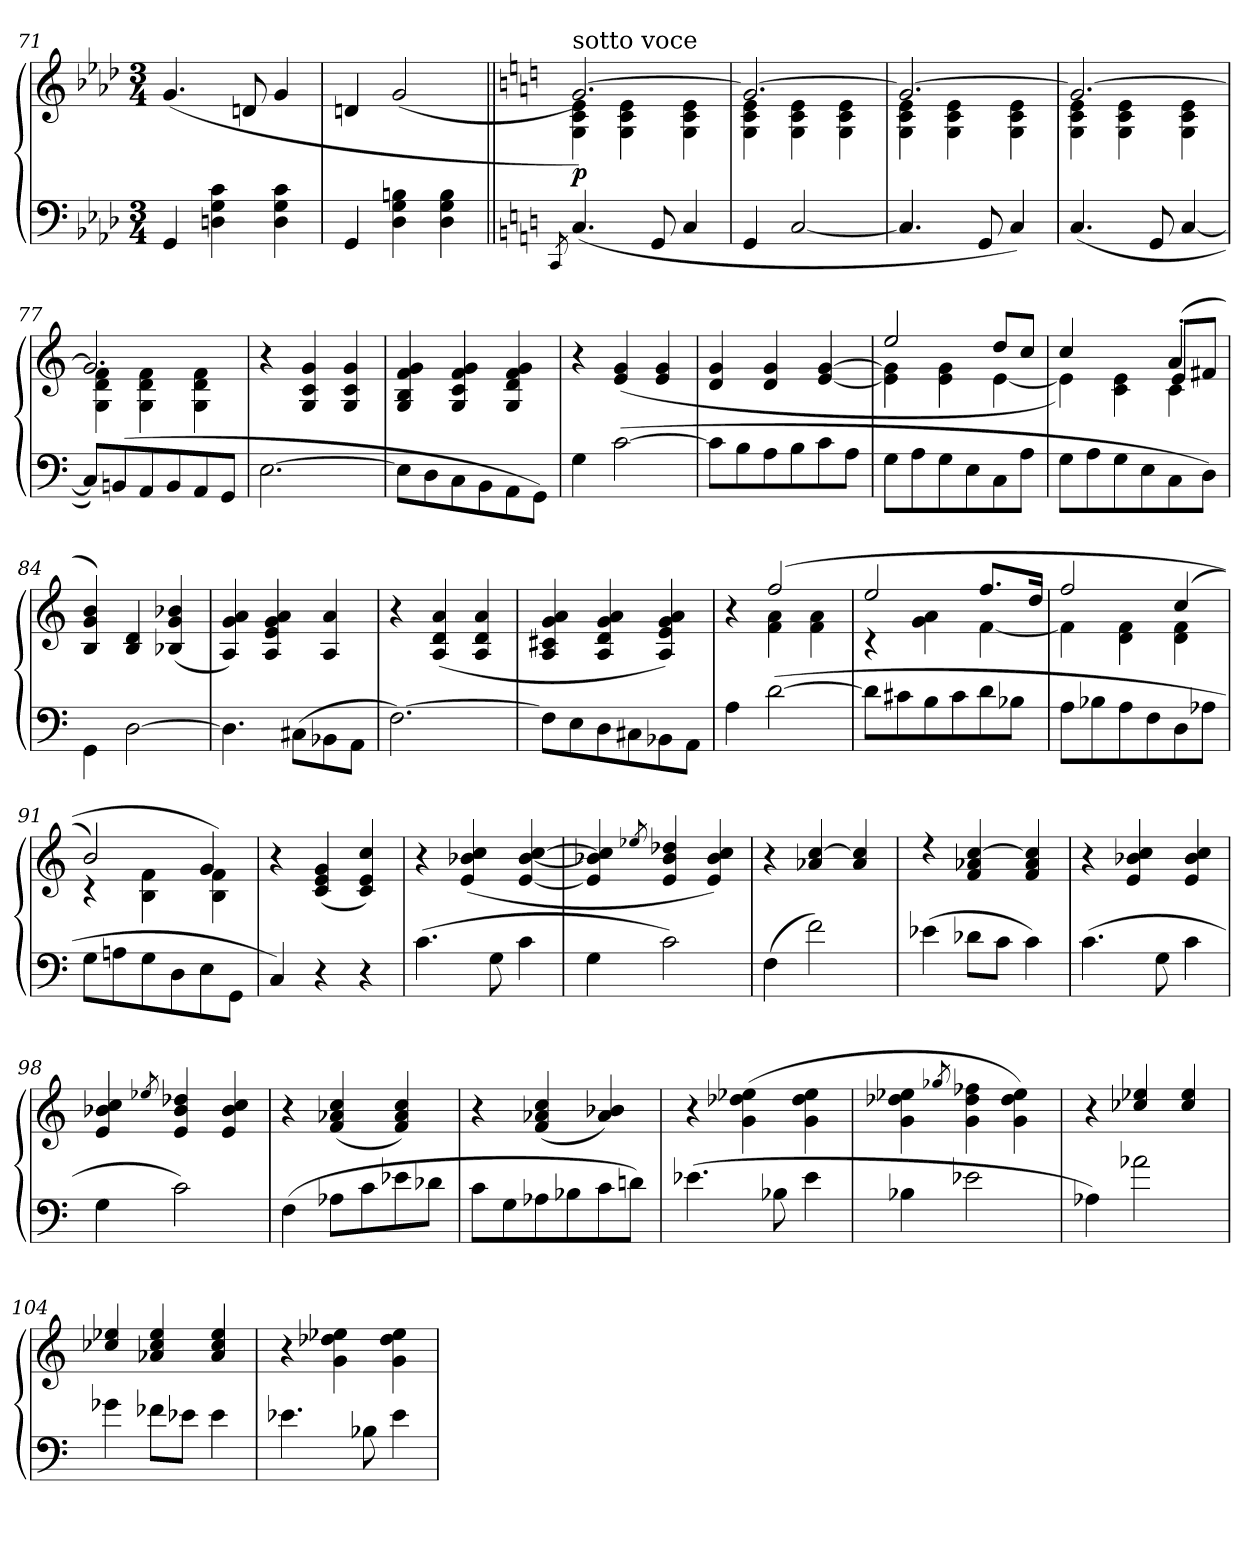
**kern	**kern	**dynam
*part1	*part1	*part1
*staff2	*staff1	*staff1/2
*clefF4	*clefG2	*
*k[b-e-a-d-]	*k[b-e-a-d-]	*
*A-:	*A-:	*
*M3/4	*M3/4	*
=71	=71	=71
4GG	(>4.g	.
4c 4G 4Dn	.	.
.	8dn	.
4c 4G 4D	4g	.
=72	=72	=72
4GG	4dn	.
4Bn 4G 4D-	(<2g	.
4B 4G 4D-	.	.
=73||	=73||	=73||
*k[]	*k[]	*
8qCC/	.	.
*	*^	*
!	!LO:TX:a:t=sotto voce	!	!
(<4.C	[2.g))	4e 4c 4G	p
.	.	4e 4c 4G	.
8GG	.	.	.
4C	.	4e 4c 4G	.
=74	=74	=74	=74
4GG	2.g_	4e 4c 4G	.
[2C	.	4e 4c 4G	.
.	.	4e 4c 4G	.
=75	=75	=75	=75
4.C]	2.g_	4e 4c 4G	.
.	.	4e 4c 4G	.
8GG	.	.	.
4C)	.	4e 4c 4G	.
=76	=76	=76	=76
(4.C	2.g_	4e 4c 4G	.
.	.	4e 4c 4G	.
8GG	.	.	.
[4C	.	4e 4c 4G	.
=77	=77	=77	=77
8CL])	2.g]	4f 4d 4G	.
(<8BBn	.	.	.
8AA	.	4f 4d 4G	.
8BB	.	.	.
8AA	.	4f 4d 4G	.
8GGJ	.	.	.
*	*v	*v	*
=78	=78	=78
[2.E\	4r	.
.	4g/ 4c/ 4G/	.
.	4g/ 4c/ 4G/	.
=79	=79	=79
8E\L]	4g/ 4f/ 4B/ 4G/	.
8D\	.	.
8C\	4g/ 4f/ 4c/ 4G/	.
8BB\	.	.
8AA\	4g/ 4f/ 4d/ 4G/	.
8GG\J)	.	.
=80	=80	=80
4G	4r	.
([2c	(>4g 4e	.
.	4g 4e	.
=81	=81	=81
8cL]	4g 4d	.
8B	.	.
8A	4g 4d	.
8B	.	.
8c	[4g [4e	.
8AJ	.	.
=82	=82	=82
*	*^	*
8GL	2ee	4g] 4e]	.
8A	.	.	.
8G	.	4g 4e	.
8E	.	.	.
8C	8ddL	[4e	.
8AJ	8ccJ	.	.
=83	=83	=83	=83
*	*	*^	*
8GL	4cc	2ryy	4e\])	.
8A	.	.	.	.
8G	4ryy	.	4e\ 4c\	.
8E	.	.	.	.
8C	(4a'>	8e/L	4c\	.
8DJ)	.	8f#XJ	.	.
*	*v	*v	*v	*
=84	=84	=84
4GG\	4b/ 4g/ 4B/)	.
[2D	4d/ 4B/	.
.	(>4b-X 4g 4B-X	.
=85	=85	=85
4.D\]	4a/ 4g/ 4A/)	.
.	4a/ 4g/ 4e/ 4A/	.
(<8C#X\L	.	.
8BB-X\	4a/ 4A/	.
8AA\J	.	.
=86	=86	=86
[2.F)	4r	.
.	(>4a/ 4d/ 4A/	.
.	4a/ 4d/ 4A/	.
=87	=87	=87
8F\L]	4a/ 4g/ 4c#X/ 4A/	.
8E\	.	.
8D\	4a/ 4g/ 4d/ 4A/	.
8C#X\	.	.
8BB-X\	4a/ 4g/ 4e/ 4A/)	.
8AA\J	.	.
=88	=88	=88
*	*^	*
4A	4ryy	4r	.
(>[2d	(>2ff	4a 4f	.
.	.	4a 4f	.
=89	=89	=89	=89
8dL]	2ee	4rc	.
8c#X	.	.	.
8B	.	4a 4g	.
8c#	.	.	.
8d	8.ffL	[4f	.
8B-XJ	.	.	.
.	16ddJk	.	.
=90	=90	=90	=90
8AL	2ff	4f]	.
8B-X	.	.	.
8A	.	4f 4d	.
8F	.	.	.
8D	(>4cc	4f 4d	.
8A-XJ	.	.	.
=91	=91	=91	=91
8GL	2b)	4rc	.
8An	.	.	.
8G	.	4f 4B	.
8D	.	.	.
8E	4g	4B 4f)	.
8GGJ	.	.	.
*	*v	*v	*
=92	=92	=92
4C)	4r	.
4r	(<4g 4e 4c	.
4r	4cc 4e 4c)	.
=93	=93	=93
(>4.c	4r	.
.	(>4cc 4b-X 4e	.
8G	.	.
4c	[4cc [4b- [4e	.
=94	=94	=94
4G	4cc] 4b-X] 4e]	.
.	8qee-X/	.
2c)	4dd-X 4b- 4e	.
.	4cc 4b- 4e)	.
=95	=95	=95
(4F	4r	.
2f\)	[4cc/ 4a-X/	.
.	4cc]/ 4a-/	.
=96	=96	=96
(<4e-X\	4rdd	.
8d-X\L	[4cc 4a-X 4f	.
8c\J	.	.
4c\)	4cc] 4a- 4f	.
=97	=97	=97
(>4.c	4r	.
.	4cc 4b-X 4e	.
8G	.	.
4c	4cc 4b- 4e	.
=98	=98	=98
4G	4cc 4b-X 4e	.
.	8qee-X/	.
2c)	4dd-X 4b- 4e	.
.	4cc 4b- 4e	.
=99	=99	=99
(>4F	4r	.
8A-XL	(>4cc 4a-X 4f	.
8c	.	.
8e-X	4cc 4a- 4f)	.
8d-XJ	.	.
=100	=100	=100
8cL	4r	.
8G	.	.
8A-X	(>4cc 4a-X 4f	.
8B-X	.	.
8c	4b-X 4a-)	.
8dnJ)	.	.
=101	=101	=101
(4.e-X	4r	.
.	(>4ee-X 4dd-X 4g	.
8B-X	.	.
4e-	4ee- 4dd- 4g	.
=102	=102	=102
4B-X	4ee-X 4dd-X 4g	.
.	8qgg-X/	.
2e-X	4ff-X 4dd- 4g	.
.	4ee- 4dd- 4g)	.
=103	=103	=103
4A-X)	4r	.
2a-X\	4ee-X/ 4cc-X/	.
.	4ee-/ 4cc-/	.
=104	=104	=104
4g-X\	4ee-X/ 4cc-X/	.
8f-X\L	4ee-/ 4cc-/ 4a-X/	.
8e-X\J	.	.
4e-\	4ee-/ 4cc-/ 4a-/	.
=105	=105	=105
4.e-X	4r	.
.	4ee-X 4dd-X 4g	.
8B-X	.	.
4e-	4ee- 4dd- 4g	.
=	=	=
*-	*-	*-
